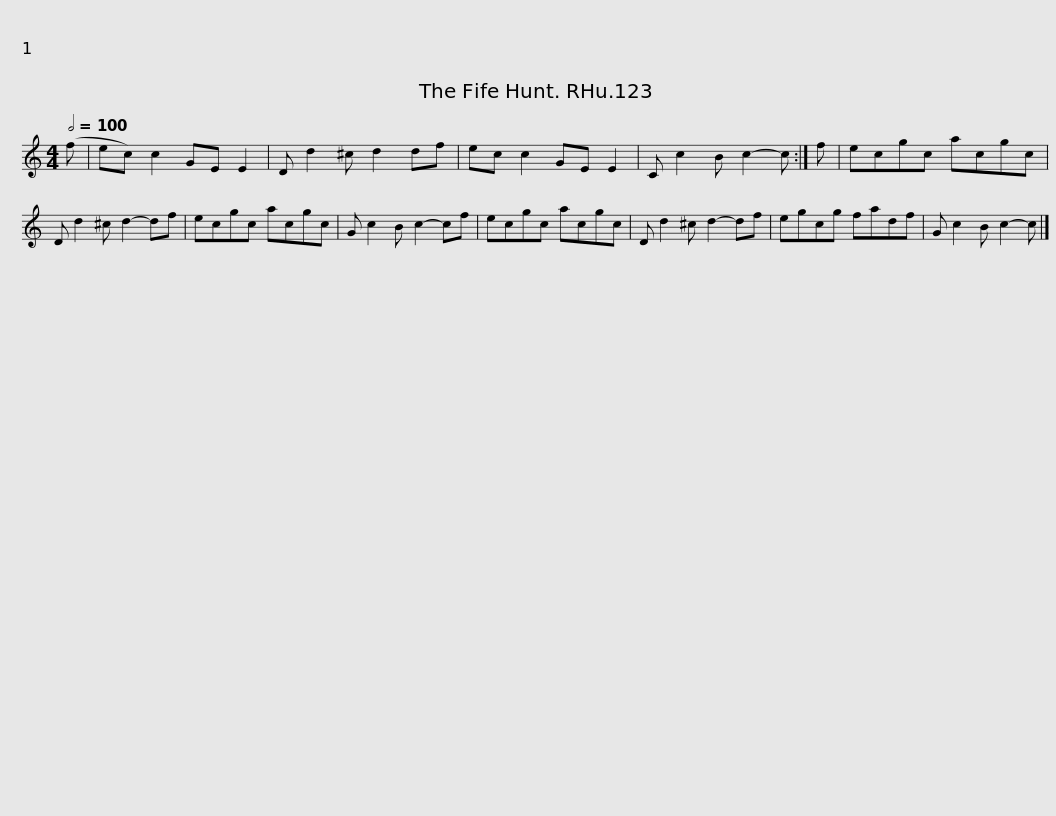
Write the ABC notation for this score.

X:1
L:1/8
Q:1/2=100
M:4/4
I:linebreak $
K:C
V:1 treble
V:1
 (f | ec) c2 GE E2 | D d2 ^c d2 df | ec c2 GE E2 | C c2 B c2- c :| %5
 f | ecgc acgc | D d2 ^c d2- df |$ ecgc acgc | G c2 B c2- cf | %10
 ecgc acgc | D d2 ^c d2- df | egcg fadf | G c2 B c2- c |] %14
